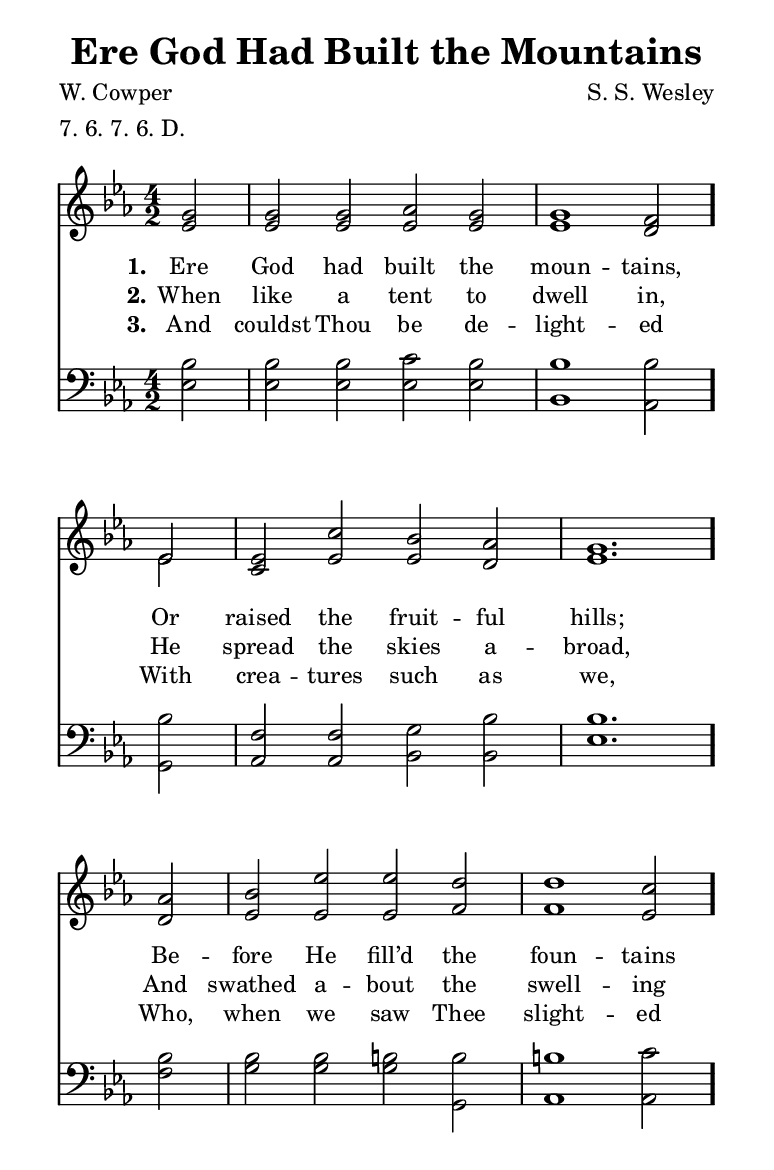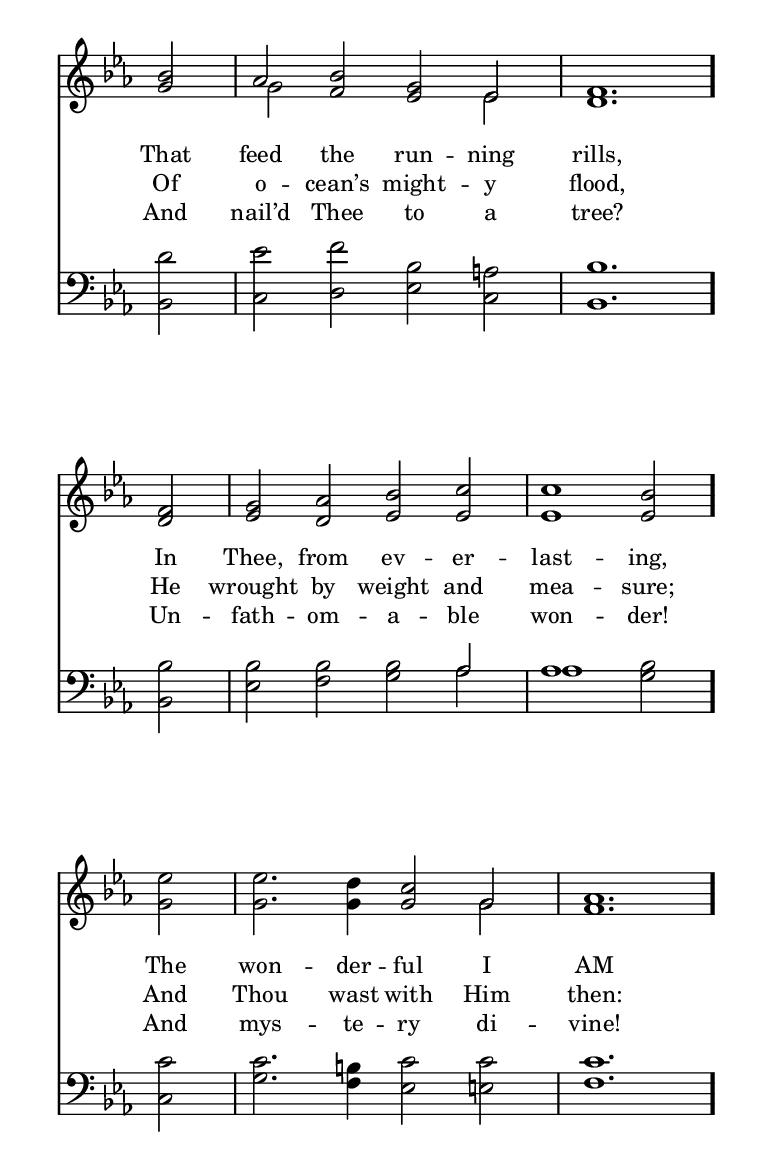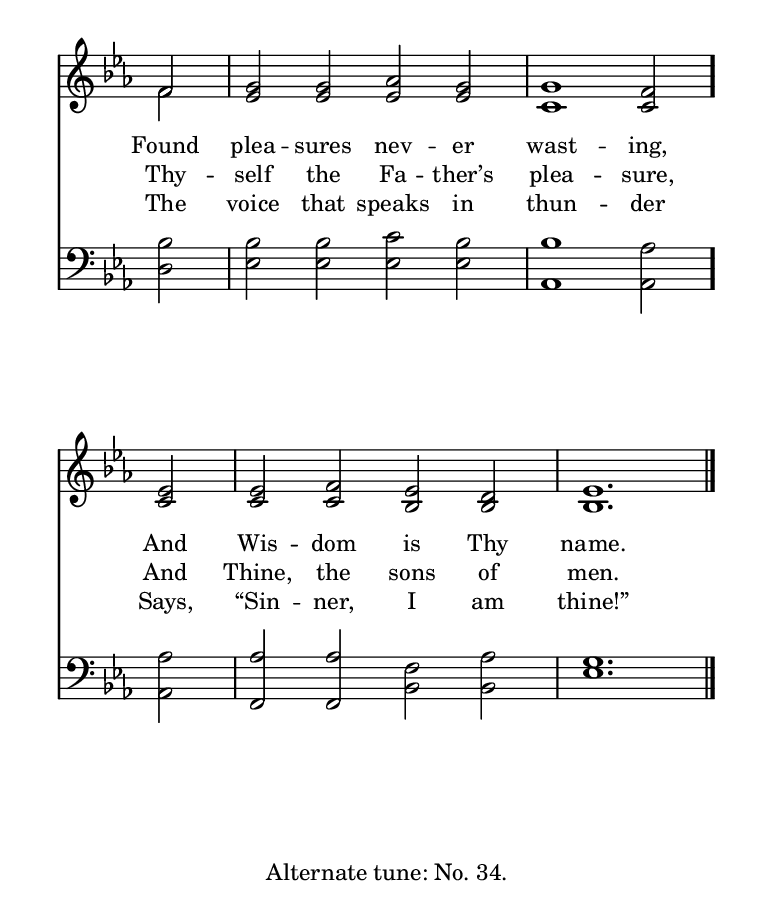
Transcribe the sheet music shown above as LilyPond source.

\include "common/global.ily"
\paper {
  \include "common/paper.ily"
  %ragged-bottom = ##t
  %ragged-last-bottom = ##t
  %systems-per-page = ##f
  %page-count = ##f
}

\header{
  hymnnumber = "82"
  title = "Ere God Had Built the Mountains"
  tunename = "Aurelia"
  meter = "7. 6. 7. 6. D."
  poet = "W. Cowper"
  composer = "S. S. Wesley"
  %copyright = ""
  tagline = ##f
}

% for fermata in MIDI
ta = { \tempo 2=80 }
tb = { \tempo 2=40 }

patternAA = { c2 | c2 c2 c2 c2 | c1 c2 }

patternBA = { c2 | c2 c2 c2 c2 | c1. }
patternBB = { c2 | c2. c4 c2 c2 | c1. }

global = {
  \include "common/overrides.ily"
  \override Staff.TimeSignature.style = #'numbered
  \time 4/2
  \override Score.MetronomeMark.transparent = ##t % hide all fermata changes too
  \ta
  \key ees \major
  \partial 2
  \autoBeamOff
}

notesSoprano = {
\global
\relative c'' {

  \changePitch \patternAA { g | g g aes g | g f }
  \changePitch \patternBA { ees | ees c' bes aes | g }
  \changePitch \patternAA { aes | bes ees ees d | d c }
  \changePitch \patternBA { bes | aes bes g ees | f }

  \changePitch \patternAA { f | g aes bes c | c bes }
  \changePitch \patternBB { ees | ees d c g | aes }
  \changePitch \patternAA { f | g g aes g | g f }
  \changePitch \patternBA { ees | ees f ees d | ees }

  \bar "|."

}
}

notesAlto = {
\global
\relative e' {

  \changePitch \patternAA { ees | ees ees ees ees | ees d }
  \changePitch \patternBA { ees | c ees ees d | ees }
  \changePitch \patternAA { d | ees ees ees f | f ees }
  \changePitch \patternBA { g | g f ees ees | d }

  \changePitch \patternAA { d | ees d ees ees | ees ees }
  \changePitch \patternBB { g | g g g g | f }
  \changePitch \patternAA { f | ees ees ees ees | c c }
  \changePitch \patternBA { c | c c bes bes | bes }

}
}

notesTenor = {
\global
\relative a {

  \changePitch \patternAA { bes | bes bes c bes | bes bes }
  \changePitch \patternBA { bes | f f g bes | bes }
  \changePitch \patternAA { bes | bes bes b b | b c }
  \changePitch \patternBA { d | ees f bes, a | bes }

  \changePitch \patternAA { bes | bes bes bes aes | aes bes }
  \changePitch \patternBB { c | c b c c | c }
  \changePitch \patternAA { bes | bes bes c bes | bes aes }
  \changePitch \patternBA { aes | aes aes f aes | g }

}
}

notesBass = {
\global
\relative f {

  \changePitch \patternAA { ees | ees ees ees ees | bes aes }
  \changePitch \patternBA { g | aes aes bes bes | ees }
  \changePitch \patternAA { f | g g g g, | aes aes }
  \changePitch \patternBA { bes | c d ees c | bes }

  \changePitch \patternAA { bes | ees f g aes | aes g }
  \changePitch \patternBB { c, | g' f ees e | f }
  \changePitch \patternAA { d | ees ees ees ees | aes, aes }
  \changePitch \patternBA { aes | f f bes bes | ees }

}
}

wordsA = \lyricmode {
\set stanza = "1."

Ere God had built the moun -- tains, \bar "."
Or raised the fruit -- ful hills; \bar "." \break
Be -- fore He fill’d the foun -- tains \bar "."
That feed the run -- ning rills, \bar "." \break
In Thee, from ev -- er -- last -- ing, \bar "."
The won -- der -- ful I AM \bar "." \break
Found plea -- sures nev -- er wast -- ing, \bar "."
And Wis -- dom is Thy name. \bar "." \break

}

wordsB = \lyricmode {
\set stanza = "2."

When like a tent to dwell in,
He spread the skies a -- broad,
And swathed a -- bout the swell -- ing
Of o -- cean’s might -- y flood,
He wrought by weight and mea -- sure;
And Thou wast with Him then:
Thy -- self the Fa -- ther’s plea -- sure,
And Thine, the sons of men.

}

wordsC = \lyricmode {
\set stanza = "3."

And couldst Thou be de -- light -- ed
With crea -- tures such as we,
Who, when we saw Thee slight -- ed
And nail’d Thee to a tree?
Un -- fath -- om -- a -- ble won -- der!
And mys -- te -- ry di -- vine!
The voice that speaks in thun -- der
Says, “Sin -- ner, I am thine!”

}

\score {
  \context ChoirStaff <<
    \context Staff = upper <<
      \set ChoirStaff.systemStartDelimiter = #'SystemStartBar
      \set ChoirStaff.printPartCombineTexts = ##f
      \partcombine #'(2 . 9) \notesSoprano \notesAlto
      \context NullVoice = sopranos { \voiceOne << \notesSoprano >> }
      \context NullVoice = altos { \voiceTwo << \notesAlto >> }
      \context Lyrics = one   \lyricsto sopranos \wordsA
      \context Lyrics = two   \lyricsto sopranos \wordsB
      \context Lyrics = three \lyricsto sopranos \wordsC
    >>
    \context Staff = men <<
      \clef bass
      \set ChoirStaff.printPartCombineTexts = ##f
      \partcombine #'(2 . 9) \notesTenor \notesBass
      \context NullVoice = tenors { \voiceOne << \notesTenor >> }
      \context NullVoice = basses { \voiceTwo << \notesBass >> }
    >>
  >>
  \layout {
    \include "common/layout.ily"
  }
  \midi{
    \include "common/midi.ily"
  }
}

\noPageBreak

\markup { \fill-line { \line { Alternate tune: No. 34. } } }
\version "2.19.49"  % necessary for upgrading to future LilyPond versions.

% vi:set et ts=2 sw=2 ai nocindent syntax=lilypond:
